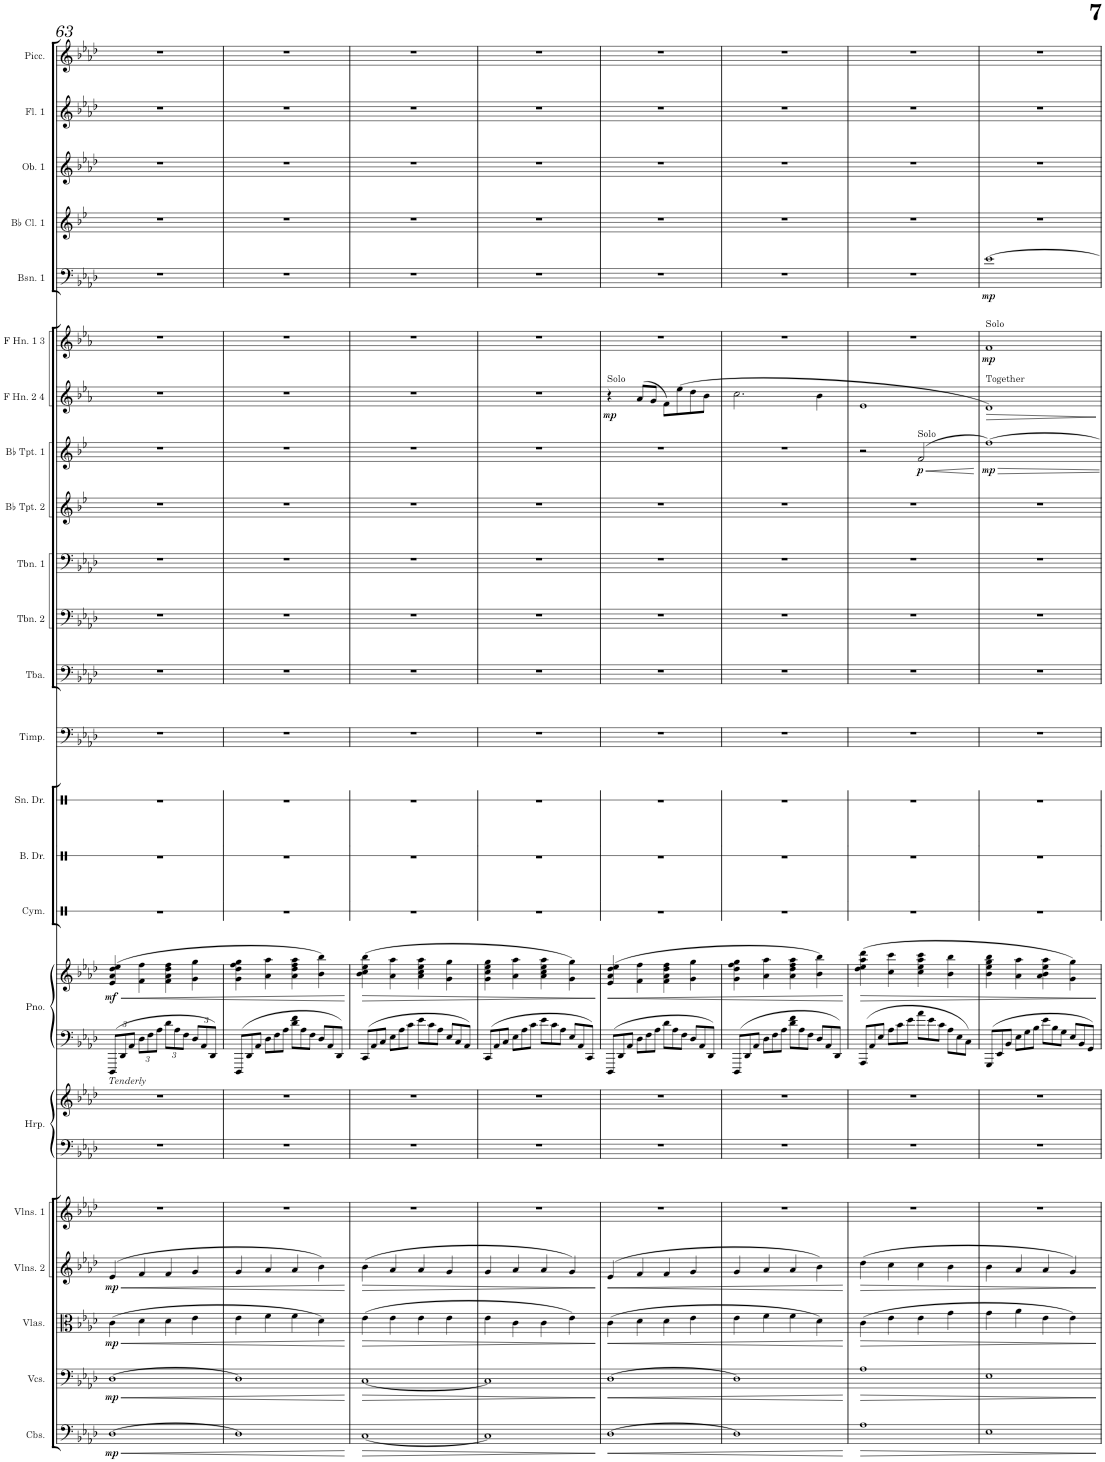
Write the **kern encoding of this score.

**kern	**dynam	**kern	**dynam	**kern	**dynam	**kern	**dynam	**kern	**kern	**kern	**kern	**kern	**dynam	**kern	**kern	**kern	**kern	**kern	**kern	**kern	**kern	**kern	**dynam	**kern	**dynam	**kern	**dynam	**kern	**dynam	**kern	**kern	**kern	**kern
*part23	*part23	*part22	*part22	*part21	*part21	*part20	*part20	*part19	*part18	*part18	*part17	*part17	*part17	*part16	*part15	*part14	*part13	*part12	*part11	*part10	*part9	*part8	*part8	*part7	*part7	*part6	*part6	*part5	*part5	*part4	*part3	*part2	*part1
*staff25	*staff25	*staff24	*staff24	*staff23	*staff23	*staff22	*staff22	*staff21	*staff20	*staff19	*staff18	*staff17	*staff17/18	*staff16	*staff15	*staff14	*staff13	*staff12	*staff11	*staff10	*staff9	*staff8	*staff8	*staff7	*staff7	*staff6	*staff6	*staff5	*staff5	*staff4	*staff3	*staff2	*staff1
*I"Contrabasses	*	*I"Violoncellos	*	*I"Violas	*	*I"Violins 2	*	*I"Violins 1	*I"Harp	*	*I"Piano	*	*	*I"Cymbal	*I"Bass Drum	*I"Snare Drum	*I"Timpani	*I"Tuba	*I"Trombone 2	*I"Trombone 1	*I"Bb Trumpet 2	*I"Bb Trumpet 1	*	*I"F Horn 2 &amp; 4	*	*I"F Horn 1 &amp; 3	*	*I"Bassoon 1	*	*I"Bb Clarinet 1	*I"Oboe 1	*I"Flute 1	*I"Piccolo
*I'Cbs.	*	*I'Vcs.	*	*I'Vlas.	*	*I'Vlns. 2	*	*I'Vlns. 1	*I'Hrp.	*	*I'Pno.	*	*	*I'Cym.	*I'B. Dr.	*I'Sn. Dr.	*I'Timp.	*I'Tba.	*I'Tbn. 2	*I'Tbn. 1	*I'Bb Tpt. 2	*I'Bb Tpt. 1	*	*I'F Hn. 2 4	*	*I'F Hn. 1 3	*	*I'Bsn. 1	*	*I'Bb Cl. 1	*I'Ob. 1	*I'Fl. 1	*I'Picc.
!!LO:PB:g=z
*clefF4	*	*clefF4	*	*clefC3	*	*clefG2	*	*clefG2	*clefF4	*clefG2	*clefF4	*clefG2	*	*clefX	*clefX	*clefX	*clefF4	*clefF4	*clefF4	*clefF4	*clefG2	*clefG2	*	*clefG2	*	*clefG2	*	*clefF4	*	*clefG2	*clefG2	*clefG2	*clefG2
*Trd7c12	*	*	*	*	*	*	*	*	*	*	*	*	*	*	*	*	*	*	*	*	*Trd1c2	*Trd1c2	*	*Trd4c7	*	*Trd4c7	*	*	*	*Trd1c2	*	*	*Trd-7c-12
*k[b-e-a-d-]	*	*k[b-e-a-d-]	*	*k[b-e-a-d-]	*	*k[b-e-a-d-]	*	*k[b-e-a-d-]	*k[b-e-a-d-]	*k[b-e-a-d-]	*k[b-e-a-d-]	*k[b-e-a-d-]	*	*k[]	*k[]	*k[]	*k[b-e-a-d-]	*k[b-e-a-d-]	*k[b-e-a-d-]	*k[b-e-a-d-]	*k[b-e-]	*k[b-e-]	*	*k[b-e-a-]	*	*k[b-e-a-]	*	*k[b-e-a-d-]	*	*k[b-e-]	*k[b-e-a-d-]	*k[b-e-a-d-]	*k[b-e-a-d-]
*M4/4	*	*M4/4	*	*M4/4	*	*M4/4	*	*M4/4	*M4/4	*M4/4	*M4/4	*M4/4	*	*M4/4	*M4/4	*M4/4	*M4/4	*M4/4	*M4/4	*M4/4	*M4/4	*M4/4	*	*M4/4	*	*M4/4	*	*M4/4	*	*M4/4	*M4/4	*M4/4	*M4/4
=63	=63	=63	=63	=63	=63	=63	=63	=63	=63	=63	=63	=63	=63	=63	=63	=63	=63	=63	=63	=63	=63	=63	=63	=63	=63	=63	=63	=63	=63	=63	=63	=63	=63
!	!LO:HP:b	!	!LO:HP:b	!	!LO:HP:b	!	!LO:HP:b	!	!	!	!	!	!	!	!	!	!	!	!	!	!	!	!	!	!	!	!	!	!	!	!	!	!
*	*	*	*	*	*	*	*	*	*	*	*Xbrackettup	*	*	*	*	*	*	*	*	*	*	*	*	*	*	*	*	*	*	*	*	*	*
!	!	!	!	!	!	!	!	!	!	!	!LO:TX:b:i:t=Tenderly	!	!	!	!	!	!	!	!	!	!	!	!	!	!	!	!	!	!	!	!	!	!
!	!LO:DY:n=1:b	!	!LO:DY:n=1:b	!	!LO:DY:n=1:b	!	!LO:DY:n=1:b	!	!	!	!	!	!LO:HP:b	!	!	!	!	!	!	!	!	!	!	!	!	!	!	!	!	!	!	!	!
!	!	!	!	!	!	!	!	!	!	!	!	!	!LO:DY:n=1:b	!	!	!	!	!	!	!	!	!	!	!	!	!	!	!	!	!	!	!	!
[1D-	< mp	[1D-	< mp	(4c\	< mp	(4e-/	< mp	1r	1r	1r	12DDD-/L	(4e-/ 4a-/ 4dd-/ 4ee-/	< mf	1r	1r	1r	1r	1r	1r	1r	1r	1r	.	1r	.	1r	.	1r	.	1r	1r	1r	1r
.	.	.	.	.	.	.	.	.	.	.	12DD-/	.	.	.	.	.	.	.	.	.	.	.	.	.	.	.	.	.	.	.	.	.	.
.	.	.	.	.	.	.	.	.	.	.	12AA-/J	.	.	.	.	.	.	.	.	.	.	.	.	.	.	.	.	.	.	.	.	.	.
.	.	.	.	4d-\	.	4f/	.	.	.	.	12D-\L	4f\ 4ff\	.	.	.	.	.	.	.	.	.	.	.	.	.	.	.	.	.	.	.	.	.
.	.	.	.	.	.	.	.	.	.	.	12F\	.	.	.	.	.	.	.	.	.	.	.	.	.	.	.	.	.	.	.	.	.	.
.	.	.	.	.	.	.	.	.	.	.	12A-\J	.	.	.	.	.	.	.	.	.	.	.	.	.	.	.	.	.	.	.	.	.	.
.	.	.	.	4d-\	.	4f/	.	.	.	.	12d-\L	4f\ 4a-\ 4dd-\ 4ff\	.	.	.	.	.	.	.	.	.	.	.	.	.	.	.	.	.	.	.	.	.
.	.	.	.	.	.	.	.	.	.	.	12A-\	.	.	.	.	.	.	.	.	.	.	.	.	.	.	.	.	.	.	.	.	.	.
.	.	.	.	.	.	.	.	.	.	.	12F\J	.	.	.	.	.	.	.	.	.	.	.	.	.	.	.	.	.	.	.	.	.	.
.	.	.	.	4e-\	.	4g/	.	.	.	.	12D-/L	4g\ 4gg\	.	.	.	.	.	.	.	.	.	.	.	.	.	.	.	.	.	.	.	.	.
.	.	.	.	.	.	.	.	.	.	.	12AA-/	.	.	.	.	.	.	.	.	.	.	.	.	.	.	.	.	.	.	.	.	.	.
.	.	.	.	.	.	.	.	.	.	.	12DD-/J	.	.	.	.	.	.	.	.	.	.	.	.	.	.	.	.	.	.	.	.	.	.
=64	=64	=64	=64	=64	=64	=64	=64	=64	=64	=64	=64	=64	=64	=64	=64	=64	=64	=64	=64	=64	=64	=64	=64	=64	=64	=64	=64	=64	=64	=64	=64	=64	=64
1D-]	.	1D-]	.	4e-\	.	4g/	.	1r	1r	1r	12DDD-/L	4g\ 4dd-\ 4ff\ 4gg\	.	1r	1r	1r	1r	1r	1r	1r	1r	1r	.	1r	.	1r	.	1r	.	1r	1r	1r	1r
.	.	.	.	.	.	.	.	.	.	.	12DD-/	.	.	.	.	.	.	.	.	.	.	.	.	.	.	.	.	.	.	.	.	.	.
.	.	.	.	.	.	.	.	.	.	.	12AA-/J	.	.	.	.	.	.	.	.	.	.	.	.	.	.	.	.	.	.	.	.	.	.
.	.	.	.	4f\	.	4a-/	.	.	.	.	12D-\L	4a-\ 4aa-\	.	.	.	.	.	.	.	.	.	.	.	.	.	.	.	.	.	.	.	.	.
.	.	.	.	.	.	.	.	.	.	.	12F\	.	.	.	.	.	.	.	.	.	.	.	.	.	.	.	.	.	.	.	.	.	.
.	.	.	.	.	.	.	.	.	.	.	12A-\J	.	.	.	.	.	.	.	.	.	.	.	.	.	.	.	.	.	.	.	.	.	.
.	.	.	.	4f\	.	4a-/	.	.	.	.	12d-\ 12f\L	4a-\ 4dd-\ 4ff\ 4aa-\	.	.	.	.	.	.	.	.	.	.	.	.	.	.	.	.	.	.	.	.	.
.	.	.	.	.	.	.	.	.	.	.	12A-\	.	.	.	.	.	.	.	.	.	.	.	.	.	.	.	.	.	.	.	.	.	.
.	.	.	.	.	.	.	.	.	.	.	12F\J	.	.	.	.	.	.	.	.	.	.	.	.	.	.	.	.	.	.	.	.	.	.
.	.	.	.	4d-\)	.	4b-\)	.	.	.	.	12D-/L	4b-\ 4bb-\)	.	.	.	.	.	.	.	.	.	.	.	.	.	.	.	.	.	.	.	.	.
.	.	.	.	.	.	.	.	.	.	.	12AA-/	.	.	.	.	.	.	.	.	.	.	.	.	.	.	.	.	.	.	.	.	.	.
.	.	.	.	.	.	.	.	.	.	.	12DD-/J	.	.	.	.	.	.	.	.	.	.	.	.	.	.	.	.	.	.	.	.	.	.
.	[	.	[	.	[	.	[	.	.	.	.	.	[	.	.	.	.	.	.	.	.	.	.	.	.	.	.	.	.	.	.	.	.
=65	=65	=65	=65	=65	=65	=65	=65	=65	=65	=65	=65	=65	=65	=65	=65	=65	=65	=65	=65	=65	=65	=65	=65	=65	=65	=65	=65	=65	=65	=65	=65	=65	=65
!	!LO:HP:b	!	!LO:HP:b	!	!LO:HP:b	!	!LO:HP:b	!	!	!	!	!	!LO:HP:b	!	!	!	!	!	!	!	!	!	!	!	!	!	!	!	!	!	!	!	!
[1C	>	[1C	>	(4e-\	>	(4b-\	>	1r	1r	1r	12CC/L	(4b-\ 4cc\ 4ee-\ 4bb-\	>	1r	1r	1r	1r	1r	1r	1r	1r	1r	.	1r	.	1r	.	1r	.	1r	1r	1r	1r
.	.	.	.	.	.	.	.	.	.	.	12AA-/	.	.	.	.	.	.	.	.	.	.	.	.	.	.	.	.	.	.	.	.	.	.
.	.	.	.	.	.	.	.	.	.	.	12C/J	.	.	.	.	.	.	.	.	.	.	.	.	.	.	.	.	.	.	.	.	.	.
.	.	.	.	4e-\	.	4a-/	.	.	.	.	12E-\L	4a-\ 4aa-\	.	.	.	.	.	.	.	.	.	.	.	.	.	.	.	.	.	.	.	.	.
.	.	.	.	.	.	.	.	.	.	.	12A-\	.	.	.	.	.	.	.	.	.	.	.	.	.	.	.	.	.	.	.	.	.	.
.	.	.	.	.	.	.	.	.	.	.	12c\J	.	.	.	.	.	.	.	.	.	.	.	.	.	.	.	.	.	.	.	.	.	.
.	.	.	.	4e-\	.	4a-/	.	.	.	.	12e-\L	4a-\ 4cc\ 4ee-\ 4aa-\	.	.	.	.	.	.	.	.	.	.	.	.	.	.	.	.	.	.	.	.	.
.	.	.	.	.	.	.	.	.	.	.	12c\	.	.	.	.	.	.	.	.	.	.	.	.	.	.	.	.	.	.	.	.	.	.
.	.	.	.	.	.	.	.	.	.	.	12A-\J	.	.	.	.	.	.	.	.	.	.	.	.	.	.	.	.	.	.	.	.	.	.
.	.	.	.	4e-\	.	4g/	.	.	.	.	12E-/L	4g\ 4gg\	.	.	.	.	.	.	.	.	.	.	.	.	.	.	.	.	.	.	.	.	.
.	.	.	.	.	.	.	.	.	.	.	12C/	.	.	.	.	.	.	.	.	.	.	.	.	.	.	.	.	.	.	.	.	.	.
.	.	.	.	.	.	.	.	.	.	.	12AA-/J	.	.	.	.	.	.	.	.	.	.	.	.	.	.	.	.	.	.	.	.	.	.
=66	=66	=66	=66	=66	=66	=66	=66	=66	=66	=66	=66	=66	=66	=66	=66	=66	=66	=66	=66	=66	=66	=66	=66	=66	=66	=66	=66	=66	=66	=66	=66	=66	=66
1C]	.	1C]	.	4e-\	.	4g/	.	1r	1r	1r	12CC/L	4g\ 4cc\ 4ee-\ 4gg\	.	1r	1r	1r	1r	1r	1r	1r	1r	1r	.	1r	.	1r	.	1r	.	1r	1r	1r	1r
.	.	.	.	.	.	.	.	.	.	.	12AA-/	.	.	.	.	.	.	.	.	.	.	.	.	.	.	.	.	.	.	.	.	.	.
.	.	.	.	.	.	.	.	.	.	.	12C/J	.	.	.	.	.	.	.	.	.	.	.	.	.	.	.	.	.	.	.	.	.	.
.	.	.	.	4c\	.	4a-/	.	.	.	.	12E-\L	4a-\ 4aa-\	.	.	.	.	.	.	.	.	.	.	.	.	.	.	.	.	.	.	.	.	.
.	.	.	.	.	.	.	.	.	.	.	12A-\	.	.	.	.	.	.	.	.	.	.	.	.	.	.	.	.	.	.	.	.	.	.
.	.	.	.	.	.	.	.	.	.	.	12c\J	.	.	.	.	.	.	.	.	.	.	.	.	.	.	.	.	.	.	.	.	.	.
.	.	.	.	4c\	.	4a-/	.	.	.	.	12e-\L	4a-\ 4cc\ 4ee-\ 4aa-\	.	.	.	.	.	.	.	.	.	.	.	.	.	.	.	.	.	.	.	.	.
.	.	.	.	.	.	.	.	.	.	.	12c\	.	.	.	.	.	.	.	.	.	.	.	.	.	.	.	.	.	.	.	.	.	.
.	.	.	.	.	.	.	.	.	.	.	12A-\J	.	.	.	.	.	.	.	.	.	.	.	.	.	.	.	.	.	.	.	.	.	.
.	.	.	.	4e-\)	.	4g/)	.	.	.	.	12E-/L	4g\ 4gg\)	.	.	.	.	.	.	.	.	.	.	.	.	.	.	.	.	.	.	.	.	.
.	.	.	.	.	.	.	.	.	.	.	12AA-/	.	.	.	.	.	.	.	.	.	.	.	.	.	.	.	.	.	.	.	.	.	.
.	.	.	.	.	.	.	.	.	.	.	12CC/J	.	.	.	.	.	.	.	.	.	.	.	.	.	.	.	.	.	.	.	.	.	.
.	]	.	]	.	]	.	]	.	.	.	.	.	]	.	.	.	.	.	.	.	.	.	.	.	.	.	.	.	.	.	.	.	.
=67	=67	=67	=67	=67	=67	=67	=67	=67	=67	=67	=67	=67	=67	=67	=67	=67	=67	=67	=67	=67	=67	=67	=67	=67	=67	=67	=67	=67	=67	=67	=67	=67	=67
!	!	!	!	!	!	!	!	!	!	!	!	!	!	!	!	!	!	!	!	!	!	!	!	!LO:TX:a:t=Solo	!	!	!	!	!	!	!	!	!
!	!LO:HP:b	!	!LO:HP:b	!	!LO:HP:b	!	!LO:HP:b	!	!	!	!	!	!LO:HP:b	!	!	!	!	!	!	!	!	!	!	!	!LO:DY:b	!	!	!	!	!	!	!	!
[1D-	<	[1D-	<	(4c\	<	(4e-/	<	1r	1r	1r	12DDD-/L	(4e-/ 4a-/ 4dd-/ 4ee-/	<	1r	1r	1r	1r	1r	1r	1r	1r	1r	.	4r	mp	1r	.	1r	.	1r	1r	1r	1r
.	.	.	.	.	.	.	.	.	.	.	12DD-/	.	.	.	.	.	.	.	.	.	.	.	.	.	.	.	.	.	.	.	.	.	.
.	.	.	.	.	.	.	.	.	.	.	12AA-/J	.	.	.	.	.	.	.	.	.	.	.	.	.	.	.	.	.	.	.	.	.	.
.	.	.	.	4d-\	.	4f/	.	.	.	.	12D-\L	4f\ 4ff\	.	.	.	.	.	.	.	.	.	.	.	(8a-/L	.	.	.	.	.	.	.	.	.
.	.	.	.	.	.	.	.	.	.	.	12F\	.	.	.	.	.	.	.	.	.	.	.	.	.	.	.	.	.	.	.	.	.	.
.	.	.	.	.	.	.	.	.	.	.	.	.	.	.	.	.	.	.	.	.	.	.	.	8g/J	.	.	.	.	.	.	.	.	.
.	.	.	.	.	.	.	.	.	.	.	12A-\J	.	.	.	.	.	.	.	.	.	.	.	.	.	.	.	.	.	.	.	.	.	.
.	.	.	.	4d-\	.	4f/	.	.	.	.	12d-\L	4f\ 4a-\ 4dd-\ 4ff\	.	.	.	.	.	.	.	.	.	.	.	8f\L)	.	.	.	.	.	.	.	.	.
.	.	.	.	.	.	.	.	.	.	.	12A-\	.	.	.	.	.	.	.	.	.	.	.	.	.	.	.	.	.	.	.	.	.	.
.	.	.	.	.	.	.	.	.	.	.	.	.	.	.	.	.	.	.	.	.	.	.	.	(8ee-\	.	.	.	.	.	.	.	.	.
.	.	.	.	.	.	.	.	.	.	.	12F\J	.	.	.	.	.	.	.	.	.	.	.	.	.	.	.	.	.	.	.	.	.	.
.	.	.	.	4e-\	.	4g/	.	.	.	.	12D-/L	4g\ 4gg\	.	.	.	.	.	.	.	.	.	.	.	8dd\	.	.	.	.	.	.	.	.	.
.	.	.	.	.	.	.	.	.	.	.	12AA-/	.	.	.	.	.	.	.	.	.	.	.	.	.	.	.	.	.	.	.	.	.	.
.	.	.	.	.	.	.	.	.	.	.	.	.	.	.	.	.	.	.	.	.	.	.	.	8b-\J	.	.	.	.	.	.	.	.	.
.	.	.	.	.	.	.	.	.	.	.	12DD-/J	.	.	.	.	.	.	.	.	.	.	.	.	.	.	.	.	.	.	.	.	.	.
=68	=68	=68	=68	=68	=68	=68	=68	=68	=68	=68	=68	=68	=68	=68	=68	=68	=68	=68	=68	=68	=68	=68	=68	=68	=68	=68	=68	=68	=68	=68	=68	=68	=68
1D-]	.	1D-]	.	4e-\	.	4g/	.	1r	1r	1r	12DDD-/L	4g\ 4dd-\ 4ff\ 4gg\	.	1r	1r	1r	1r	1r	1r	1r	1r	1r	.	2.cc\	.	1r	.	1r	.	1r	1r	1r	1r
.	.	.	.	.	.	.	.	.	.	.	12DD-/	.	.	.	.	.	.	.	.	.	.	.	.	.	.	.	.	.	.	.	.	.	.
.	.	.	.	.	.	.	.	.	.	.	12AA-/J	.	.	.	.	.	.	.	.	.	.	.	.	.	.	.	.	.	.	.	.	.	.
.	.	.	.	4f\	.	4a-/	.	.	.	.	12D-\L	4a-\ 4aa-\	.	.	.	.	.	.	.	.	.	.	.	.	.	.	.	.	.	.	.	.	.
.	.	.	.	.	.	.	.	.	.	.	12F\	.	.	.	.	.	.	.	.	.	.	.	.	.	.	.	.	.	.	.	.	.	.
.	.	.	.	.	.	.	.	.	.	.	12A-\J	.	.	.	.	.	.	.	.	.	.	.	.	.	.	.	.	.	.	.	.	.	.
.	.	.	.	4f\	.	4a-/	.	.	.	.	12d-\ 12f\L	4a-\ 4dd-\ 4ff\ 4aa-\	.	.	.	.	.	.	.	.	.	.	.	.	.	.	.	.	.	.	.	.	.
.	.	.	.	.	.	.	.	.	.	.	12A-\	.	.	.	.	.	.	.	.	.	.	.	.	.	.	.	.	.	.	.	.	.	.
.	.	.	.	.	.	.	.	.	.	.	12F\J	.	.	.	.	.	.	.	.	.	.	.	.	.	.	.	.	.	.	.	.	.	.
.	.	.	.	4d-\)	.	4b-\)	.	.	.	.	12D-/L	4b-\ 4bb-\)	.	.	.	.	.	.	.	.	.	.	.	4b-\	.	.	.	.	.	.	.	.	.
.	.	.	.	.	.	.	.	.	.	.	12AA-/	.	.	.	.	.	.	.	.	.	.	.	.	.	.	.	.	.	.	.	.	.	.
.	.	.	.	.	.	.	.	.	.	.	12DD-/J	.	.	.	.	.	.	.	.	.	.	.	.	.	.	.	.	.	.	.	.	.	.
.	[	.	[	.	[	.	[	.	.	.	.	.	[	.	.	.	.	.	.	.	.	.	.	.	.	.	.	.	.	.	.	.	.
=69	=69	=69	=69	=69	=69	=69	=69	=69	=69	=69	=69	=69	=69	=69	=69	=69	=69	=69	=69	=69	=69	=69	=69	=69	=69	=69	=69	=69	=69	=69	=69	=69	=69
!	!LO:HP:b	!	!LO:HP:b	!	!LO:HP:b	!	!LO:HP:b	!	!	!	!	!	!LO:HP:b	!	!	!	!	!	!	!	!	!	!	!	!	!	!	!	!	!	!	!	!
1A-	>	1A-	>	(4c\	>	(4dd-\	>	1r	1r	1r	12AAA-/L	(4dd-\ 4ee-\ 4aa-\ 4ddd-\	>	1r	1r	1r	1r	1r	1r	1r	1r	2r	.	1e-	.	1r	.	1r	.	1r	1r	1r	1r
.	.	.	.	.	.	.	.	.	.	.	12AA-/	.	.	.	.	.	.	.	.	.	.	.	.	.	.	.	.	.	.	.	.	.	.
.	.	.	.	.	.	.	.	.	.	.	12E-/J	.	.	.	.	.	.	.	.	.	.	.	.	.	.	.	.	.	.	.	.	.	.
.	.	.	.	4e-\	.	4cc\	.	.	.	.	12A-\L	4cc\ 4ccc\	.	.	.	.	.	.	.	.	.	.	.	.	.	.	.	.	.	.	.	.	.
.	.	.	.	.	.	.	.	.	.	.	12c\	.	.	.	.	.	.	.	.	.	.	.	.	.	.	.	.	.	.	.	.	.	.
.	.	.	.	.	.	.	.	.	.	.	12e-\J	.	.	.	.	.	.	.	.	.	.	.	.	.	.	.	.	.	.	.	.	.	.
!	!	!	!	!	!	!	!	!	!	!	!	!	!	!	!	!	!	!	!	!	!	!LO:TX:a:t=Solo	!	!	!	!	!	!	!	!	!	!	!
!	!	!	!	!	!	!	!	!	!	!	!	!	!	!	!	!	!	!	!	!	!	!	!LO:HP:b	!	!	!	!	!	!	!	!	!	!
!	!	!	!	!	!	!	!	!	!	!	!	!	!	!	!	!	!	!	!	!	!	!	!LO:DY:n=1:b	!	!	!	!	!	!	!	!	!	!
.	.	.	.	4e-\	.	4cc\	.	.	.	.	12a-\L	4cc\ 4ee-\ 4aa-\ 4ccc\	.	.	.	.	.	.	.	.	.	(>2f/	< p	.	.	.	.	.	.	.	.	.	.
.	.	.	.	.	.	.	.	.	.	.	12e-\	.	.	.	.	.	.	.	.	.	.	.	.	.	.	.	.	.	.	.	.	.	.
.	.	.	.	.	.	.	.	.	.	.	12c\J	.	.	.	.	.	.	.	.	.	.	.	.	.	.	.	.	.	.	.	.	.	.
.	.	.	.	4g\	.	4b-\	.	.	.	.	12A-\L	4b-\ 4bb-\	.	.	.	.	.	.	.	.	.	.	.	.	.	.	.	.	.	.	.	.	.
.	.	.	.	.	.	.	.	.	.	.	12E-\	.	.	.	.	.	.	.	.	.	.	.	.	.	.	.	.	.	.	.	.	.	.
.	.	.	.	.	.	.	.	.	.	.	12C\J	.	.	.	.	.	.	.	.	.	.	.	.	.	.	.	.	.	.	.	.	.	.
.	.	.	.	.	.	.	.	.	.	.	.	.	.	.	.	.	.	.	.	.	.	.	[	.	.	.	.	.	.	.	.	.	.
=70	=70	=70	=70	=70	=70	=70	=70	=70	=70	=70	=70	=70	=70	=70	=70	=70	=70	=70	=70	=70	=70	=70	=70	=70	=70	=70	=70	=70	=70	=70	=70	=70	=70
!	!	!	!	!	!	!	!	!	!	!	!	!	!	!	!	!	!	!	!	!	!	!	!	!	!	!LO:TX:a:t=Solo	!	!	!	!	!	!	!
!	!	!	!	!	!	!	!	!	!	!	!	!	!	!	!	!	!	!	!	!	!	!	!	!LO:TX:a:t=Together	!	!	!	!	!	!	!	!	!
!	!	!	!	!	!	!	!	!	!	!	!	!	!	!	!	!	!	!	!	!	!	!	!LO:DY:b	!	!LO:HP:b	!	!LO:DY:b	!	!LO:DY:b	!	!	!	!
1E-	.	1E-	.	4g\	.	4b-\	.	1r	1r	1r	12GGG/L	4b-\ 4ee-\ 4gg\ 4bb-\	.	1r	1r	1r	1r	1r	1r	1r	1r	[1ff)	mp	1d)	>	1f	mp	[1e-	mp	1r	1r	1r	1r
.	.	.	.	.	.	.	.	.	.	.	12EE-/	.	.	.	.	.	.	.	.	.	.	.	.	.	.	.	.	.	.	.	.	.	.
.	.	.	.	.	.	.	.	.	.	.	12BB-/J	.	.	.	.	.	.	.	.	.	.	.	.	.	.	.	.	.	.	.	.	.	.
.	.	.	.	4a-\	.	4a-/	.	.	.	.	12E-\L	4a-\ 4aa-\	.	.	.	.	.	.	.	.	.	.	.	.	.	.	.	.	.	.	.	.	.
.	.	.	.	.	.	.	.	.	.	.	12G\	.	.	.	.	.	.	.	.	.	.	.	.	.	.	.	.	.	.	.	.	.	.
.	.	.	.	.	.	.	.	.	.	.	12B-\J	.	.	.	.	.	.	.	.	.	.	.	.	.	.	.	.	.	.	.	.	.	.
.	.	.	.	4e-\	.	4a-/	.	.	.	.	12e-\L	4a-\ 4b-\ 4ee-\ 4aa-\	.	.	.	.	.	.	.	.	.	.	.	.	.	.	.	.	.	.	.	.	.
.	.	.	.	.	.	.	.	.	.	.	12B-\	.	.	.	.	.	.	.	.	.	.	.	.	.	.	.	.	.	.	.	.	.	.
.	.	.	.	.	.	.	.	.	.	.	12G\J	.	.	.	.	.	.	.	.	.	.	.	.	.	.	.	.	.	.	.	.	.	.
.	.	.	.	4e-\)	.	4g/)	.	.	.	.	12E-/L	4g\ 4gg\)	.	.	.	.	.	.	.	.	.	.	.	.	.	.	.	.	.	.	.	.	.
.	.	.	.	.	.	.	.	.	.	.	12BB-/	.	.	.	.	.	.	.	.	.	.	.	.	.	.	.	.	.	.	.	.	.	.
.	.	.	.	.	.	.	.	.	.	.	12GG/J	.	.	.	.	.	.	.	.	.	.	.	.	.	.	.	.	.	.	.	.	.	.
.	]	.	]	.	]	.	]	.	.	.	.	.	]	.	.	.	.	.	.	.	.	.	.	.	]	.	.	.	.	.	.	.	.
=	=	=	=	=	=	=	=	=	=	=	=	=	=	=	=	=	=	=	=	=	=	=	=	=	=	=	=	=	=	=	=	=	=
*-	*-	*-	*-	*-	*-	*-	*-	*-	*-	*-	*-	*-	*-	*-	*-	*-	*-	*-	*-	*-	*-	*-	*-	*-	*-	*-	*-	*-	*-	*-	*-	*-	*-
